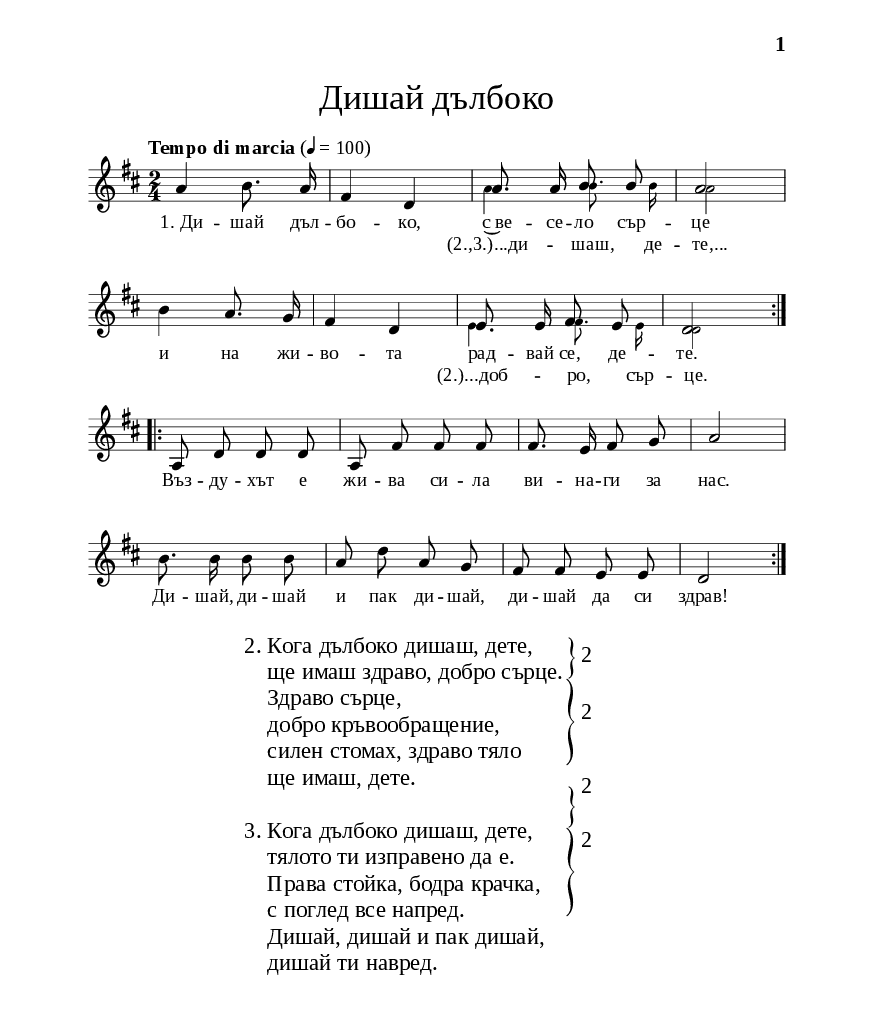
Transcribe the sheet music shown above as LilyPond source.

\version "2.24.3"

\include "include/globals.ily"

"rightBraces063" = \markup {
  \column {
    % repeat braces
    \translate #'(0 . -0.7 )
    \right-brace #20

    \translate #'(0 . -3.9 )
    \right-brace #42

    \translate #'(0 . -5.4 )
    \right-brace #20

    \translate #'(0 . -5.0 )
    \right-brace #43
  }
  \column {
    % repeat numbers
    \translate #'(0 . -1.2 )
    2

    \translate #'(0 . -4.5 )
    2

    \translate #'(0 . -9.5 )
    2

    \translate #'(0 . -7.0 )
    2
  }
}

\bookpart {
  \label #'ref063
  \tocItem \markup "Дишай дълбоко"
  \include "include/bookpart-paper.ily"
  \score {
    \include "include/score-layout.ily"

    <<
      \new Voice = "mainVoice" \absolute  {
        \clef treble
        \key d \major
        \time 2/4
        \tempoFunc "Tempo di marcia" 4 "100"
        \autoBeamOff

        a'4 b'8. a'16 | fis'4 d' | \noBreak

        <<
          % now temporary add a second voice
          {
            \voiceTwo % this voice is in the same context as parent
            \stemUp a'8. a'16 b'8 b' | a'2 \stemNeutral
          }
          \new Voice = "tempVoice1" {
            % this is a new voice context
            \voiceOne \autoBeamOff
            \stemDown \tiny a'4 b'8. b'16 |
            \once \override NoteColumn.force-hshift = #1.2
            a'2 \stemNeutral
          }
        >>
        \oneVoice
        | \break

        b'4 a'8. g'16 | fis'4 d' | \noBreak

        <<
          % now temporary add a new voice
          {
            \voiceTwo % this voice is in the same context as parent
            \stemUp e'8. e'16 fis'8 e' | d'2 \stemNeutral
          }
          \new Voice = "tempVoice2" {
            % this is a new voice context
            \voiceOne \autoBeamOff
            \stemDown \tiny e'4 fis'8. e'16 |
            \once \override NoteColumn.force-hshift = #1.2
            d'2 \stemNeutral
          }
        >>
        \oneVoice
        \bar ":|.|:" | \break
        a8 d' d' d' | a8 fis' fis' fis' | fis'8. e'16 fis'8 g' |  a'2 \break |
        b'8. b'16 b'8 b' | a'8 d'' a' g' |  fis'8 fis'8 e'8 e'8|  d'2 \bar ":|." \break |
      }

      \new Lyrics \lyricsto "mainVoice" {
        "1. Ди" -- шай дъл -- бо -- ко, с~ве -- се -- ло сър -- це
        и на жи -- во -- та рад -- вай се, де -- те.
        Въз -- ду -- хът е жи -- ва си -- ла ви -- на -- ги за нас.
        Ди -- шай, ди -- шай и пак ди -- шай, ди -- шай да си здрав!
      }
      \new Lyrics \lyricsto "tempVoice1" {
        "(2.,3.)...ди" -- шаш, де -- те,...
      }

      \new Lyrics \lyricsto "tempVoice2" {
        "(2.)...доб" -- ро, сър -- це.
      }
    >>

    \header {
      title = \titleFunc #'ref_desc_1 "Дишай дълбоко" "Dišaj dălboko"
    }

    \midi{}

  } % score



  \markup \abs-fontsize #11 {
    \hspace #20
    \override #`(baseline-skip . ,bgCoupletBaselineSkip)
    \column {

      \line {   2.  Кога дълбоко дишаш, дете,}

      \line {   "   "ще имаш здраво, добро сърце.}

      \line {   "   "Здраво сърце, }

      \line {   "   "добро кръвообращение,}

      \line {   "   "силен стомах, здраво тяло}

      \line {   "   "ще имаш, дете.}

      \line {   "   "}

      \line {   3. Кога дълбоко дишаш, дете,}

      \line {   "   "тялото ти изправено да е.}

      \line {   "   "Права стойка, бодра крачка,}

      \line {   "   "с поглед все напред.}

      \line {   "   "Дишай, дишай и пак дишай, }

      \line {   "   "дишай ти навред. }
    }
    \"rightBraces063"
  } % markup


} % bookpart
